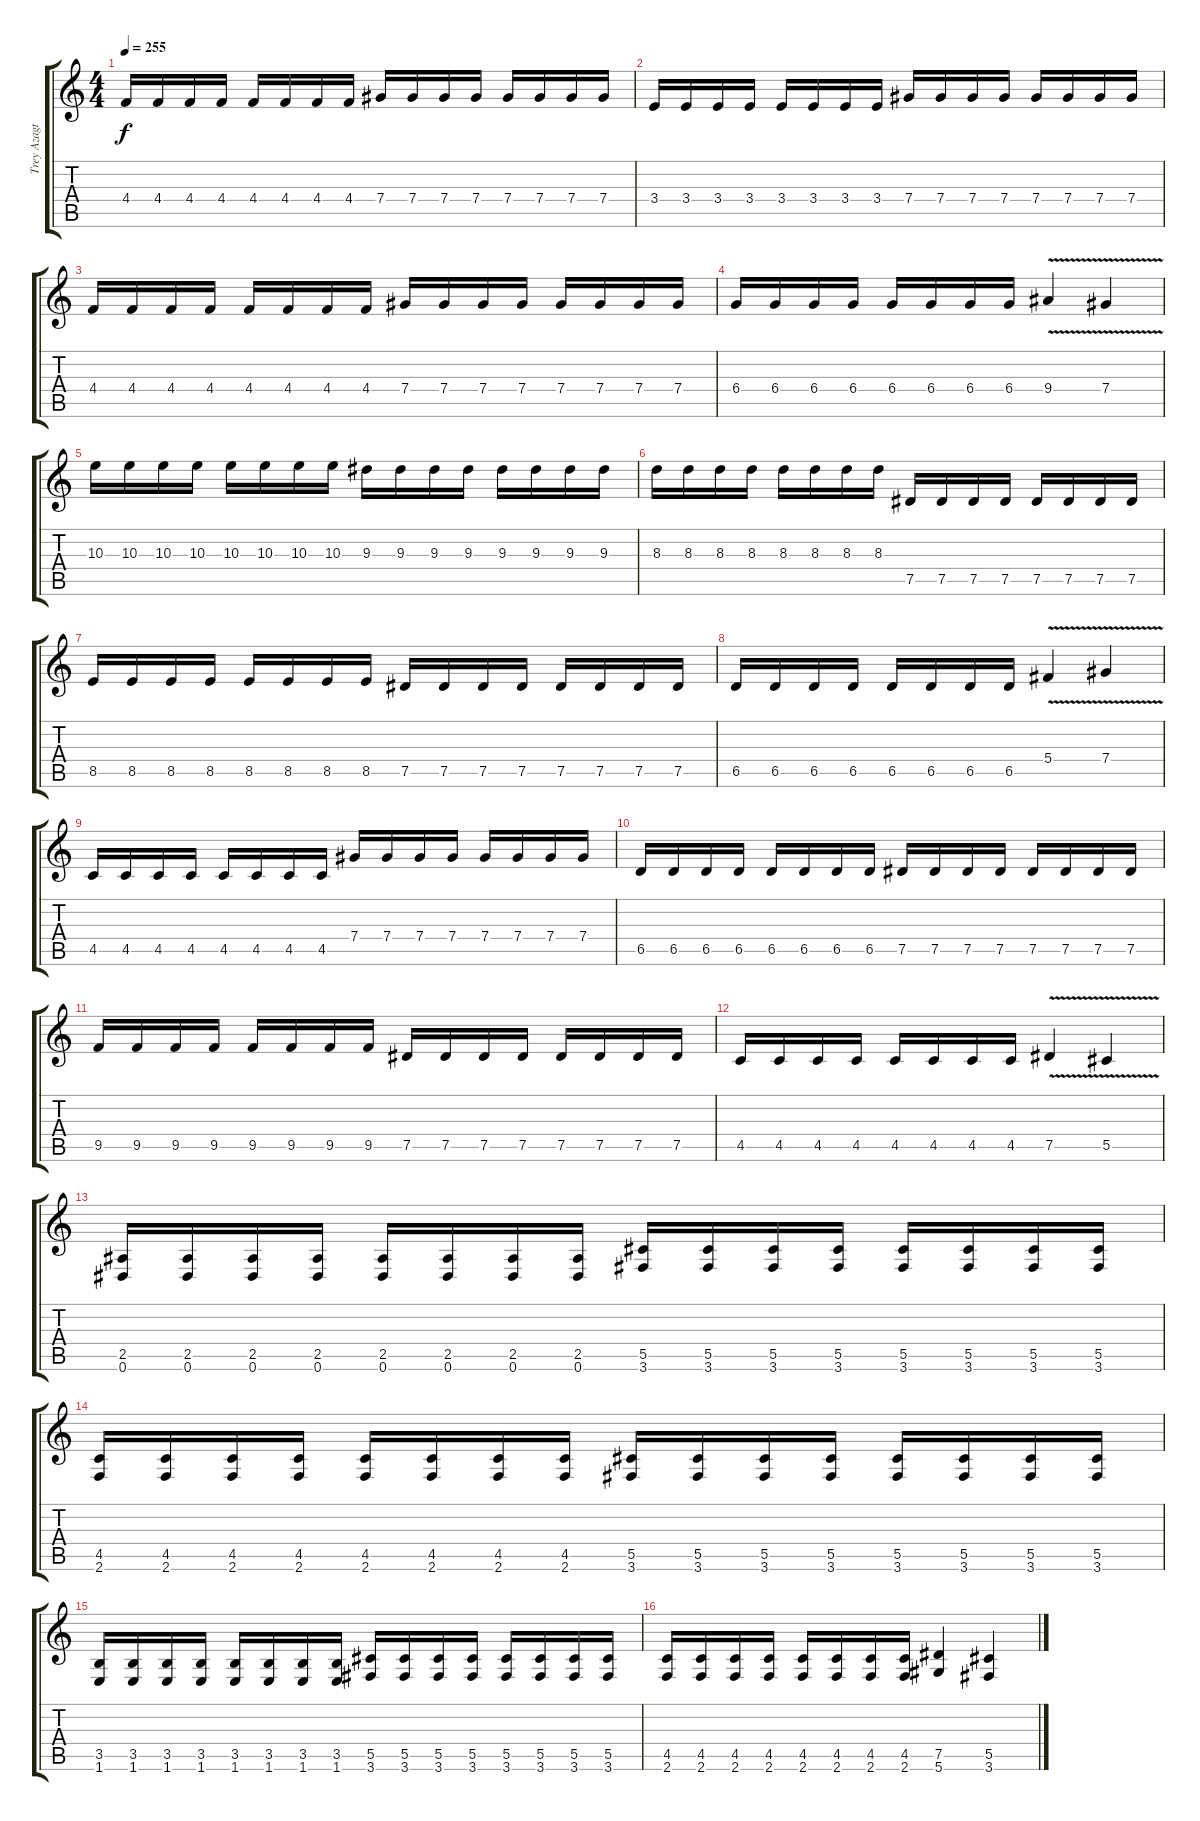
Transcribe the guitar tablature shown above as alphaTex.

\track ("Trey Azagthoth" "Trey Azagt") {instrument overdrivenguitar}
\staff {score tabs}
\tuning (Eb4 Bb3 Gb3 Db3 Ab2 Eb2) {hide}
\ts (4 4)
\tempo 255
\clef g2
\ks c
4.4.16{dy f} 4.4.16 4.4.16 4.4.16 4.4.16 4.4.16 4.4.16 4.4.16 7.4.16 7.4.16 7.4.16 7.4.16 7.4.16 7.4.16 7.4.16 7.4.16 |
3.4.16 3.4.16 3.4.16 3.4.16 3.4.16 3.4.16 3.4.16 3.4.16 7.4.16 7.4.16 7.4.16 7.4.16 7.4.16 7.4.16 7.4.16 7.4.16 |
4.4.16 4.4.16 4.4.16 4.4.16 4.4.16 4.4.16 4.4.16 4.4.16 7.4.16 7.4.16 7.4.16 7.4.16 7.4.16 7.4.16 7.4.16 7.4.16 |
6.4.16 6.4.16 6.4.16 6.4.16 6.4.16 6.4.16 6.4.16 6.4.16 9.4{v}.4 7.4{v}.4 |
10.3.16 10.3.16 10.3.16 10.3.16 10.3.16 10.3.16 10.3.16 10.3.16 9.3.16 9.3.16 9.3.16 9.3.16 9.3.16 9.3.16 9.3.16 9.3.16 |
8.3.16 8.3.16 8.3.16 8.3.16 8.3.16 8.3.16 8.3.16 8.3.16 7.5.16 7.5.16 7.5.16 7.5.16 7.5.16 7.5.16 7.5.16 7.5.16 |
8.5.16 8.5.16 8.5.16 8.5.16 8.5.16 8.5.16 8.5.16 8.5.16 7.5.16 7.5.16 7.5.16 7.5.16 7.5.16 7.5.16 7.5.16 7.5.16 |
6.5.16 6.5.16 6.5.16 6.5.16 6.5.16 6.5.16 6.5.16 6.5.16 5.4{v}.4 7.4{v}.4 |
4.5.16 4.5.16 4.5.16 4.5.16 4.5.16 4.5.16 4.5.16 4.5.16 7.4.16 7.4.16 7.4.16 7.4.16 7.4.16 7.4.16 7.4.16 7.4.16 |
6.5.16 6.5.16 6.5.16 6.5.16 6.5.16 6.5.16 6.5.16 6.5.16 7.5.16 7.5.16 7.5.16 7.5.16 7.5.16 7.5.16 7.5.16 7.5.16 |
9.5.16 9.5.16 9.5.16 9.5.16 9.5.16 9.5.16 9.5.16 9.5.16 7.5.16 7.5.16 7.5.16 7.5.16 7.5.16 7.5.16 7.5.16 7.5.16 |
4.5.16 4.5.16 4.5.16 4.5.16 4.5.16 4.5.16 4.5.16 4.5.16 7.5{v}.4 5.5{v}.4 |
(2.5 0.6).16 (2.5 0.6).16 (2.5 0.6).16 (2.5 0.6).16 (2.5 0.6).16 (2.5 0.6).16 (2.5 0.6).16 (2.5 0.6).16 (5.5 3.6).16 (5.5 3.6).16 (5.5 3.6).16 (5.5 3.6).16 (5.5 3.6).16 (5.5 3.6).16 (5.5 3.6).16 (5.5 3.6).16 |
(4.5 2.6).16 (4.5 2.6).16 (4.5 2.6).16 (4.5 2.6).16 (4.5 2.6).16 (4.5 2.6).16 (4.5 2.6).16 (4.5 2.6).16 (5.5 3.6).16 (5.5 3.6).16 (5.5 3.6).16 (5.5 3.6).16 (5.5 3.6).16 (5.5 3.6).16 (5.5 3.6).16 (5.5 3.6).16 |
(3.5 1.6).16 (3.5 1.6).16 (3.5 1.6).16 (3.5 1.6).16 (3.5 1.6).16 (3.5 1.6).16 (3.5 1.6).16 (3.5 1.6).16 (5.5 3.6).16 (5.5 3.6).16 (5.5 3.6).16 (5.5 3.6).16 (5.5 3.6).16 (5.5 3.6).16 (5.5 3.6).16 (5.5 3.6).16 |
(4.5 2.6).16 (4.5 2.6).16 (4.5 2.6).16 (4.5 2.6).16 (4.5 2.6).16 (4.5 2.6).16 (4.5 2.6).16 (4.5 2.6).16 (7.5 5.6).4 (5.5 3.6).4
